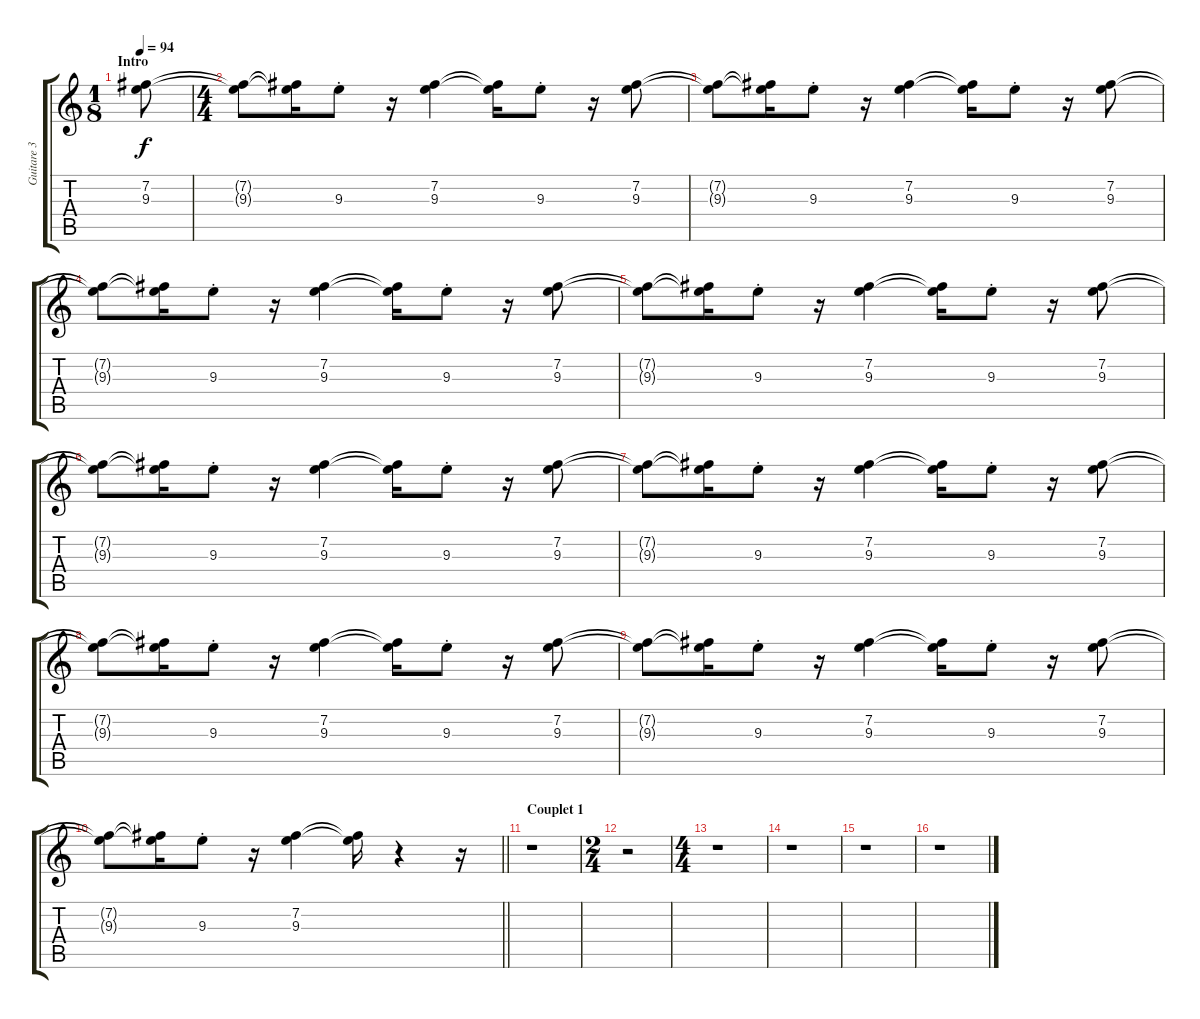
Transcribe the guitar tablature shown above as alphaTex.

\track ("Guitare 3" "Guitare 3") {instrument electricguitarjazz}
\staff {score tabs}
\tuning (E4 B3 G3 D3 A2 E2) {hide}
\ts (1 8)
\section ("" "Intro")
\tempo 94
\clef g2
\ks c
(7.2 9.3).8{dy f volume 9 instrument overdrivenguitar} |
\ts (4 4)
(7.2{t} 9.3{t}).8 (7.2{t} 9.3{t}).16 9.3{st}.8 r.16 (7.2 9.3).4 (7.2{t} 9.3{t}).16 9.3{st}.8 r.16 (7.2 9.3).8 |
(7.2{t} 9.3{t}).8 (7.2{t} 9.3{t}).16 9.3{st}.8 r.16 (7.2 9.3).4 (7.2{t} 9.3{t}).16 9.3{st}.8 r.16 (7.2 9.3).8 |
(7.2{t} 9.3{t}).8 (7.2{t} 9.3{t}).16 9.3{st}.8 r.16 (7.2 9.3).4 (7.2{t} 9.3{t}).16 9.3{st}.8 r.16 (7.2 9.3).8 |
(7.2{t} 9.3{t}).8 (7.2{t} 9.3{t}).16 9.3{st}.8 r.16 (7.2 9.3).4 (7.2{t} 9.3{t}).16 9.3{st}.8 r.16 (7.2 9.3).8 |
(7.2{t} 9.3{t}).8 (7.2{t} 9.3{t}).16 9.3{st}.8 r.16 (7.2 9.3).4 (7.2{t} 9.3{t}).16 9.3{st}.8 r.16 (7.2 9.3).8 |
(7.2{t} 9.3{t}).8 (7.2{t} 9.3{t}).16 9.3{st}.8 r.16 (7.2 9.3).4 (7.2{t} 9.3{t}).16 9.3{st}.8 r.16 (7.2 9.3).8 |
(7.2{t} 9.3{t}).8 (7.2{t} 9.3{t}).16 9.3{st}.8 r.16 (7.2 9.3).4 (7.2{t} 9.3{t}).16 9.3{st}.8 r.16 (7.2 9.3).8 |
(7.2{t} 9.3{t}).8 (7.2{t} 9.3{t}).16 9.3{st}.8 r.16 (7.2 9.3).4 (7.2{t} 9.3{t}).16 9.3{st}.8 r.16 (7.2 9.3).8 |
\barLineRight lightlight
(7.2{t} 9.3{t}).8 (7.2{t} 9.3{t}).16 9.3{st}.8 r.16 (7.2 9.3).4 (7.2{t} 9.3{t}).16 r.4 r.16 |
\section ("" "Couplet 1")
r.1 |
\ts (2 4)
r.2 |
\ts (4 4)
r.1 |
r.1 |
r.1 |
r.1
